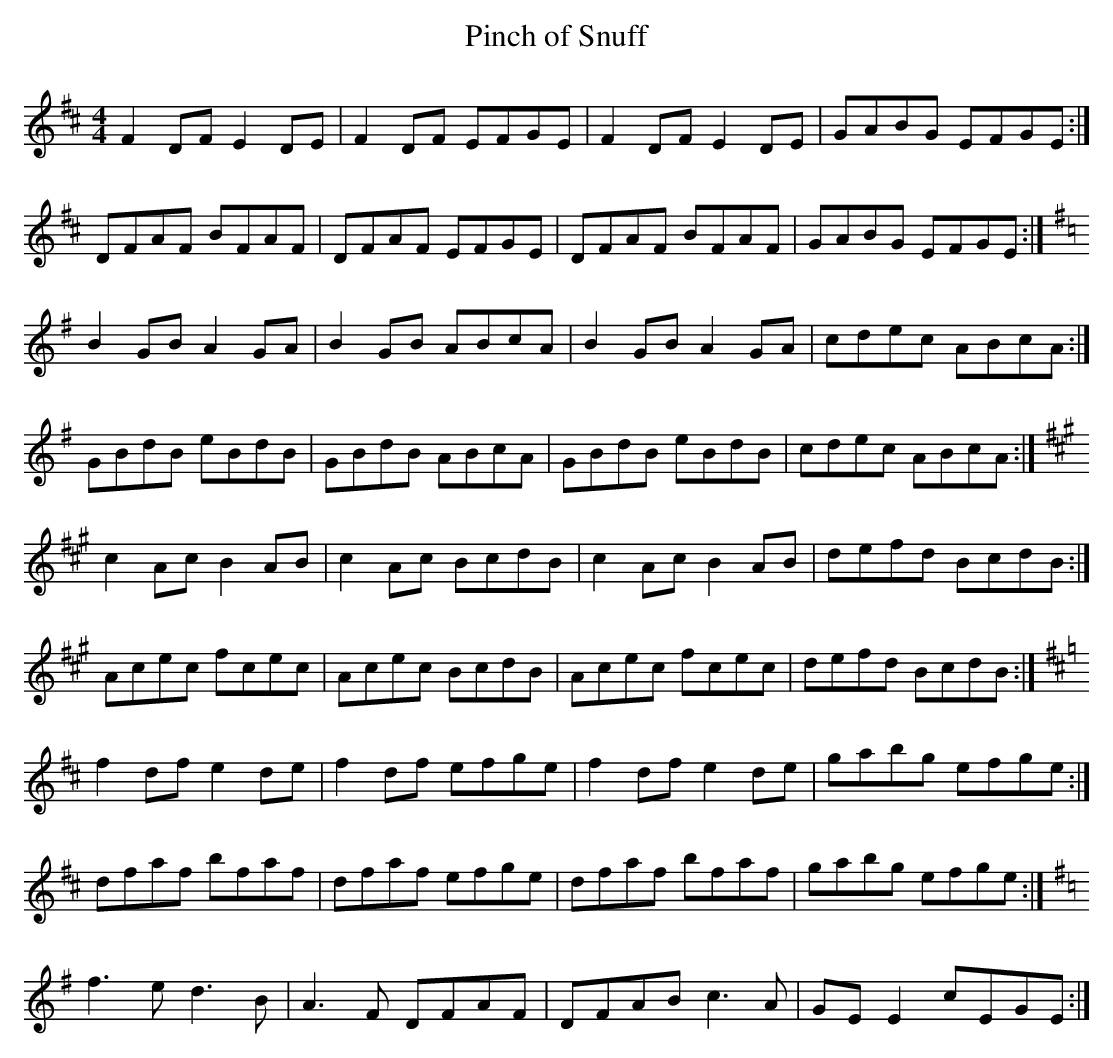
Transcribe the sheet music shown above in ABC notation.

X:1
T:Pinch of Snuff
M:4/4
L:1/8
K:D
F2 DF E2 DE|F2 DF EFGE|F2 DF E2 DE|GABG EFGE:|
DFAF BFAF|DFAF EFGE|DFAF BFAF|GABG EFGE :|
K:G
B2 GB A2 GA|B2 GB ABcA|B2 GB A2 GA|cdec ABcA :|
GBdB eBdB|GBdB ABcA|GBdB eBdB|cdec ABcA:|
K:A
c2 Ac B2 AB|c2 Ac BcdB|c2 Ac B2 AB|defd BcdB :|
Acec fcec|Acec BcdB|Acec fcec|defd BcdB :|
K:D
f2 df e2 de|f2 df efge|f2 df e2 de|gabg efge:|
dfaf bfaf|dfaf efge|dfaf bfaf|gabg efge:|
K:DMix
f3 e d3 B|A3 F DFAF|DFAB c3 A|GE E2 cEGE :|
